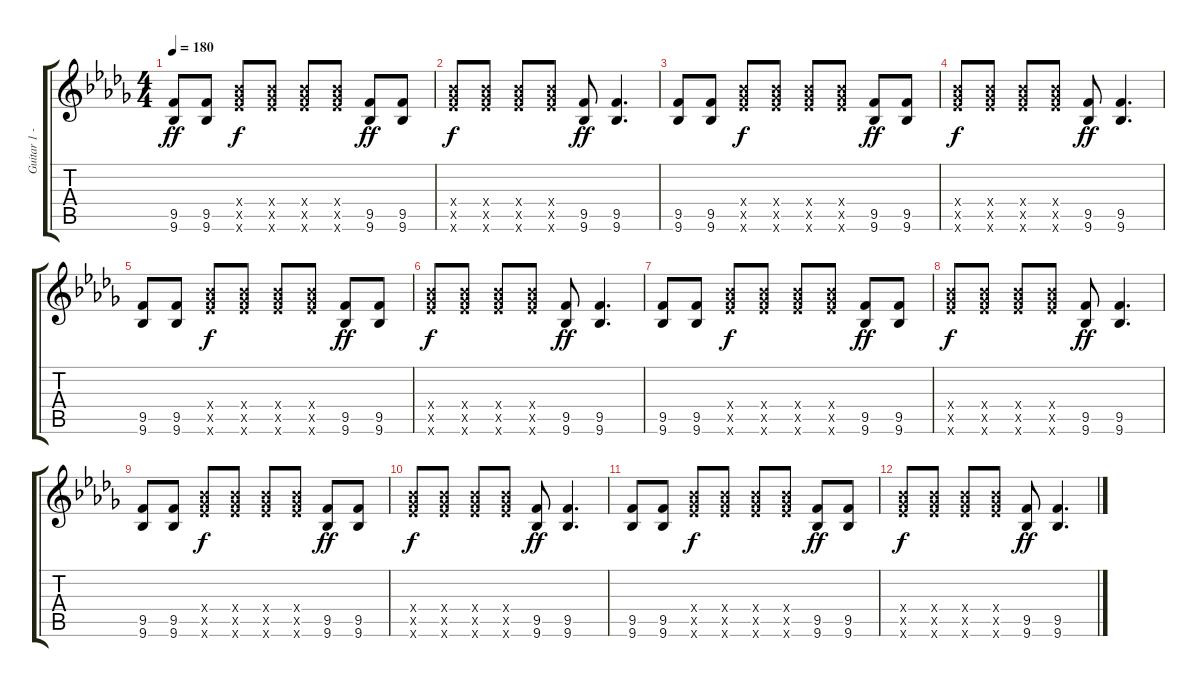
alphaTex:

\track ("Guitar 1 - Hiroshi" "Guitar 1 -") {instrument distortionguitar}
\staff {score tabs}
\tuning (Eb4 Bb3 Gb3 Db3 Ab2 Db2) {hide}
\ts (4 4)
\tempo 180
\clef g2
\ks db
(9.5 9.6).8{dy ff} (9.5 9.6).8 (9.4{x} 10.5{x} 14.6{x}).8{dy f} (9.4{x} 10.5{x} 14.6{x}).8 (9.4{x} 10.5{x} 14.6{x}).8 (9.4{x} 10.5{x} 14.6{x}).8 (9.5 9.6).8{dy ff} (9.5 9.6).8 |
(9.4{x} 10.5{x} 14.6{x}).8{dy f} (9.4{x} 10.5{x} 14.6{x}).8 (9.4{x} 10.5{x} 14.6{x}).8 (9.4{x} 10.5{x} 14.6{x}).8 (9.5 9.6).8{dy ff} (9.5 9.6).4{d} |
(9.5 9.6).8 (9.5 9.6).8 (9.4{x} 10.5{x} 14.6{x}).8{dy f} (9.4{x} 10.5{x} 14.6{x}).8 (9.4{x} 10.5{x} 14.6{x}).8 (9.4{x} 10.5{x} 14.6{x}).8 (9.5 9.6).8{dy ff} (9.5 9.6).8 |
(9.4{x} 10.5{x} 14.6{x}).8{dy f} (9.4{x} 10.5{x} 14.6{x}).8 (9.4{x} 10.5{x} 14.6{x}).8 (9.4{x} 10.5{x} 14.6{x}).8 (9.5 9.6).8{dy ff} (9.5 9.6).4{d} |
(9.5 9.6).8 (9.5 9.6).8 (9.4{x} 10.5{x} 14.6{x}).8{dy f} (9.4{x} 10.5{x} 14.6{x}).8 (9.4{x} 10.5{x} 14.6{x}).8 (9.4{x} 10.5{x} 14.6{x}).8 (9.5 9.6).8{dy ff} (9.5 9.6).8 |
(9.4{x} 10.5{x} 14.6{x}).8{dy f} (9.4{x} 10.5{x} 14.6{x}).8 (9.4{x} 10.5{x} 14.6{x}).8 (9.4{x} 10.5{x} 14.6{x}).8 (9.5 9.6).8{dy ff} (9.5 9.6).4{d} |
(9.5 9.6).8 (9.5 9.6).8 (9.4{x} 10.5{x} 14.6{x}).8{dy f} (9.4{x} 10.5{x} 14.6{x}).8 (9.4{x} 10.5{x} 14.6{x}).8 (9.4{x} 10.5{x} 14.6{x}).8 (9.5 9.6).8{dy ff} (9.5 9.6).8 |
(9.4{x} 10.5{x} 14.6{x}).8{dy f} (9.4{x} 10.5{x} 14.6{x}).8 (9.4{x} 10.5{x} 14.6{x}).8 (9.4{x} 10.5{x} 14.6{x}).8 (9.5 9.6).8{dy ff} (9.5 9.6).4{d} |
(9.5 9.6).8 (9.5 9.6).8 (9.4{x} 10.5{x} 14.6{x}).8{dy f} (9.4{x} 10.5{x} 14.6{x}).8 (9.4{x} 10.5{x} 14.6{x}).8 (9.4{x} 10.5{x} 14.6{x}).8 (9.5 9.6).8{dy ff} (9.5 9.6).8 |
(9.4{x} 10.5{x} 14.6{x}).8{dy f} (9.4{x} 10.5{x} 14.6{x}).8 (9.4{x} 10.5{x} 14.6{x}).8 (9.4{x} 10.5{x} 14.6{x}).8 (9.5 9.6).8{dy ff} (9.5 9.6).4{d} |
(9.5 9.6).8 (9.5 9.6).8 (9.4{x} 10.5{x} 14.6{x}).8{dy f} (9.4{x} 10.5{x} 14.6{x}).8 (9.4{x} 10.5{x} 14.6{x}).8 (9.4{x} 10.5{x} 14.6{x}).8 (9.5 9.6).8{dy ff} (9.5 9.6).8 |
(9.4{x} 10.5{x} 14.6{x}).8{dy f} (9.4{x} 10.5{x} 14.6{x}).8 (9.4{x} 10.5{x} 14.6{x}).8 (9.4{x} 10.5{x} 14.6{x}).8 (9.5 9.6).8{dy ff} (9.5 9.6).4{d}
